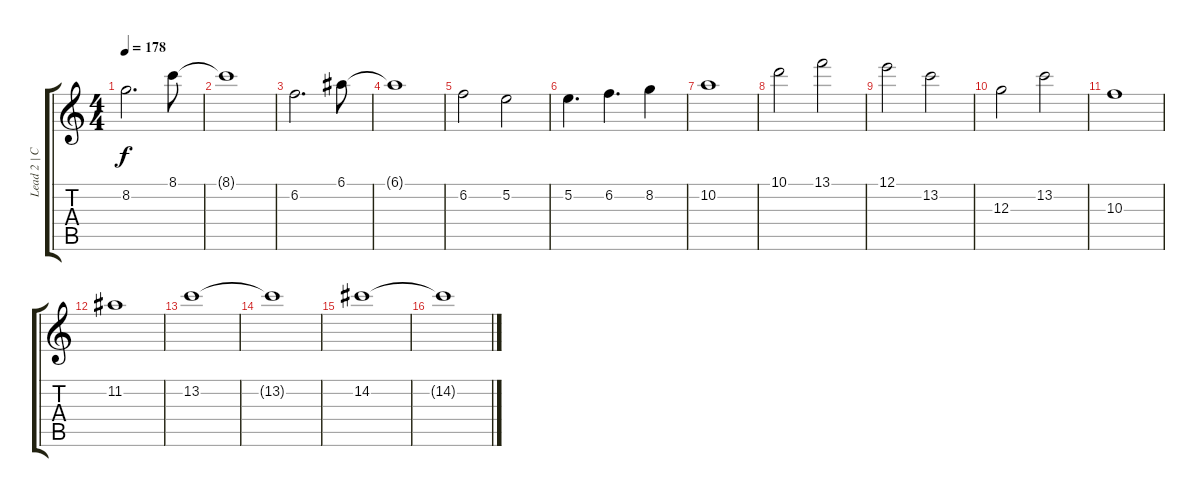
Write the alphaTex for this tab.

\track ("Lead 2 | Chorus" "Lead 2 | C") {instrument distortionguitar}
\staff {score tabs}
\tuning (E4 B3 G3 D3 A2 E2) {hide}
\ts (4 4)
\tempo 178
\clef g2
\ks c
8.2.2{d dy f} 8.1.8 |
8.1{t}.1 |
6.2.2{d} 6.1.8 |
6.1{t}.1 |
6.2.2 5.2.2 |
5.2.4{d} 6.2.4{d} 8.2.4 |
10.2.1 |
10.1.2 13.1.2 |
12.1.2 13.2.2 |
12.3.2 13.2.2 |
10.3.1 |
11.2.1 |
13.2.1 |
13.2{t}.1 |
14.2.1 |
14.2{t}.1
